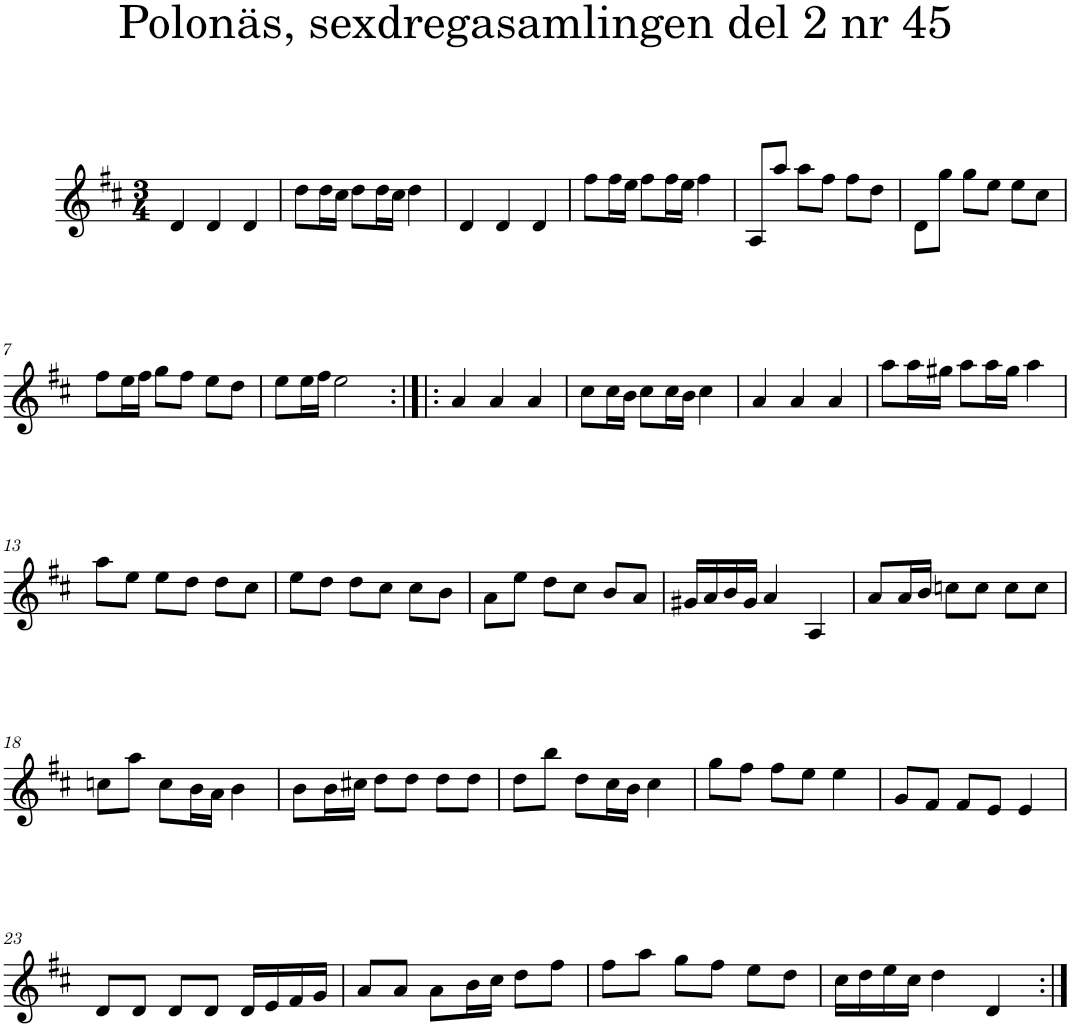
**kern
*part1
*staff1
*I"Piano
*I'Pno
*clefG2
*k[f#c#]
*D:
*M3/4
=1
4d/
4d/
4d/
=2
8dd\L
16dd\L
16cc#\JJ
8dd\L
16dd\L
16cc#\JJ
4dd\
=3
4d/
4d/
4d/
=4
8ff#\L
16ff#\L
16ee\JJ
8ff#\L
16ff#\L
16ee\JJ
4ff#\
=5
8A/L
8aa/J
8aa\L
8ff#\J
8ff#\L
8dd\J
=6
8d\L
8gg\J
8gg\L
8ee\J
8ee\L
8cc#\J
!!LO:LB:g=z
=7
8ff#\L
16ee\L
16ff#\JJ
8gg\L
8ff#\J
8ee\L
8dd\J
=8
8ee\L
16ee\L
16ff#\JJ
2ee\
=9:|!|:
4a/
4a/
4a/
=10
8cc#\L
16cc#\L
16b\JJ
8cc#\L
16cc#\L
16b\JJ
4cc#\
=11
4a/
4a/
4a/
=12
8aa\L
16aa\L
16gg#X\JJ
8aa\L
16aa\L
16gg#\JJ
4aa\
!!LO:LB:g=z
=13
8aa\L
8ee\J
8ee\L
8dd\J
8dd\L
8cc#\J
=14
8ee\L
8dd\J
8dd\L
8cc#\J
8cc#\L
8b\J
=15
8a\L
8ee\J
8dd\L
8cc#\J
8b/L
8a/J
=16
16g#X/LL
16a/
16b/
16g#/JJ
4a/
4A/
=17
8a/L
16a/L
16b/JJ
8ccn\L
8cc\J
8cc\L
8cc\J
!!LO:LB:g=z
=18
8ccn\L
8aa\J
8cc\L
16b\L
16a\JJ
4b\
=19
8b\L
16b\L
16cc#X\JJ
8dd\L
8dd\J
8dd\L
8dd\J
=20
8dd\L
8bb\J
8dd\L
16cc#\L
16b\JJ
4cc#\
=21
8gg\L
8ff#\J
8ff#\L
8ee\J
4ee\
=22
8g/L
8f#/J
8f#/L
8e/J
4e/
!!LO:LB:g=z
=23
8d/L
8d/J
8d/L
8d/J
16d/LL
16e/
16f#/
16g/JJ
=24
8a/L
8a/J
8a\L
16b\L
16cc#\JJ
8dd\L
8ff#\J
=25
8ff#\L
8aa\J
8gg\L
8ff#\J
8ee\L
8dd\J
=26
16cc#\LL
16dd\
16ee\
16cc#\JJ
4dd\
4d/
=:|!
*-
